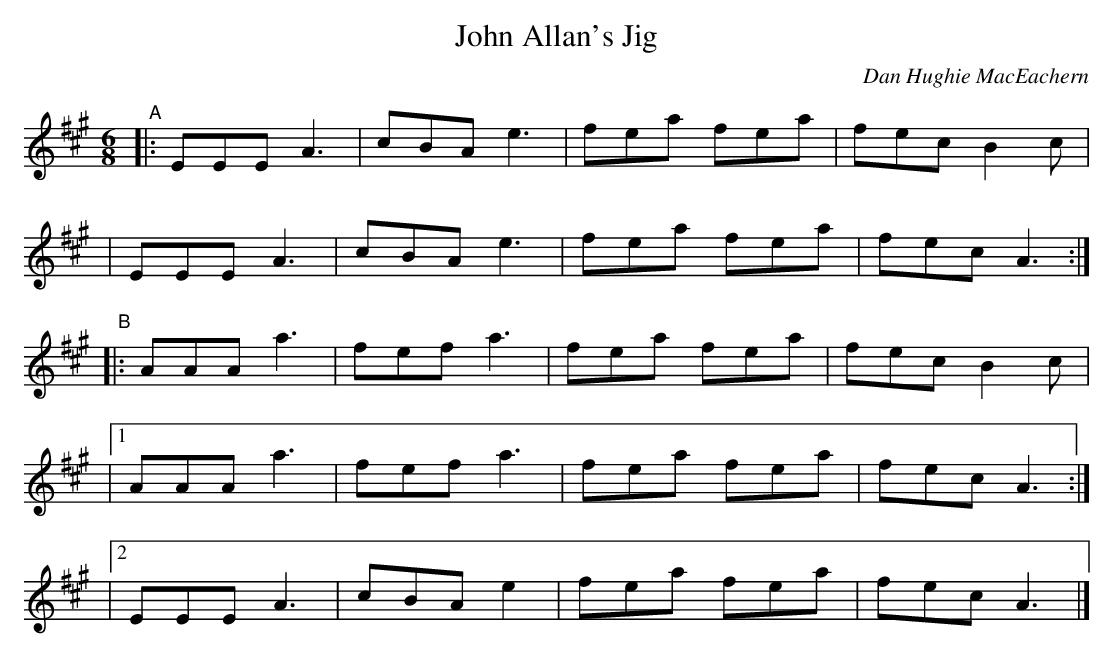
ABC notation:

X:1
T: John Allan's Jig
C: Dan Hughie MacEachern
M: 6/8
L: 1/8
K: A
"^A"\
|: EEE A3 | cBA e3 | fea fea | fec B2c |
|  EEE A3 | cBA e3 | fea fea | fec A3 :|
"^B"\
|:  AAA a3 | fef a3 | fea fea | fec B2c |
|[1 AAA a3 | fef a3 | fea fea | fec A3 :|
|[2 EEE A3 | cBA e2 | fea fea | fec A3 |]
